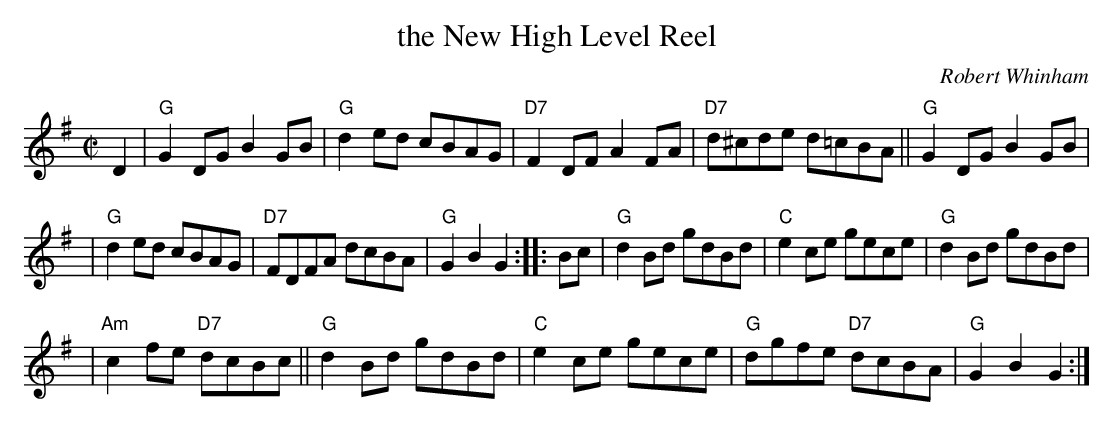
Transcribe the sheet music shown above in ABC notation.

X:1
T: the New High Level Reel
C: Robert Whinham
M: C|
L: 1/8
K: G
D2 \
| "G"G2DG B2GB | "G"d2ed cBAG | "D7"F2DF A2FA | "D7"d^cde d=cBA || "G"G2DG B2GB |
| "G"d2ed cBAG | "D7"FDFA dcBA | "G"G2B2 G2 :: Bc | "G"d2Bd gdBd | "C"e2ce gece | "G"d2Bd gdBd |
| "Am"c2fe "D7"dcBc || "G"d2Bd gdBd | "C"e2ce gece | "G"dgfe "D7"dcBA | "G"G2B2 G2 :|
